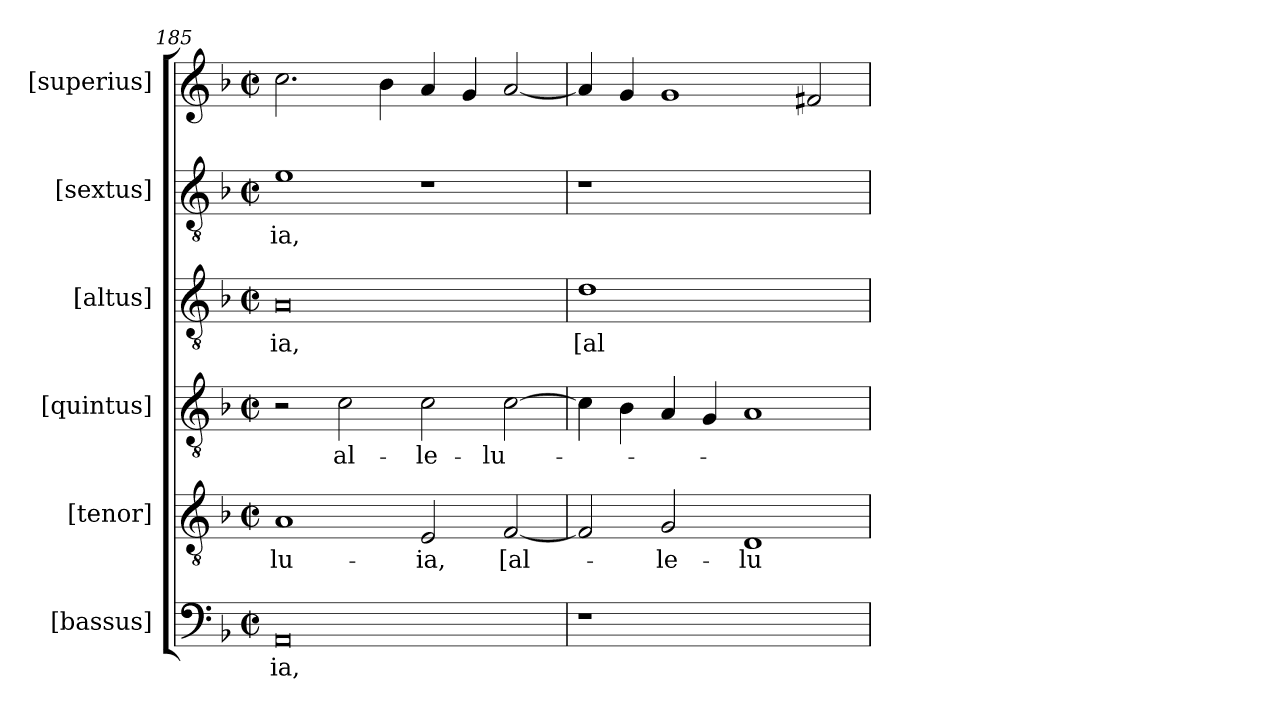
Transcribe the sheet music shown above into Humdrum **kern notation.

**kern	**text	**kern	**text	**kern	**text	**kern	**text	**kern	**text	**kern
*part6	*part6	*part5	*part5	*part4	*part4	*part3	*part3	*part2	*part2	*part1
*staff6	*staff6	*staff5	*staff5	*staff4	*staff4	*staff3	*staff3	*staff2	*staff2	*staff1
*I"[bassus]	*	*I"[tenor]	*	*I"[quintus]	*	*I"[altus]	*	*I"[sextus]	*	*I"[superius]
*I'[bassus]	*	*I'[tenor]	*	*I'[quintus]	*	*I'[altus]	*	*I'[sextus]	*	*I'[superius]
*clefF4	*	*clefGv2	*	*clefGv2	*	*clefGv2	*	*clefGv2	*	*clefG2
*k[b-]	*	*k[b-]	*	*k[b-]	*	*k[b-]	*	*k[b-]	*	*k[b-]
*F:	*	*F:	*	*F:	*	*F:	*	*F:	*	*F:
*M2/2	*	*M2/2	*	*M2/2	*	*M2/2	*	*M2/2	*	*M2/2
*met(c|)	*	*met(c|)	*	*met(c|)	*	*met(c|)	*	*met(c|)	*	*met(c|)
=185	=185	=185	=185	=185	=185	=185	=185	=185	=185	=185
!	!LO:LY:b:cj	!	!LO:LY:b:cj	!	!	!	!LO:LY:b:cj	!	!LO:LY:b:cj	!
0AA	-ia,	1A	-lu-	2r	.	0A	-ia,	1e	-ia,	2.cc\
!	!	!	!	!	!LO:LY:b:cj	!	!	!	!	!
.	.	.	.	2c\	al-	.	.	.	.	.
.	.	.	.	.	.	.	.	.	.	4b-\
!	!	!	!LO:LY:b:cj	!	!LO:LY:b:cj	!	!	!	!	!
.	.	2E/	-ia,	2c\	-le-	.	.	1r	.	4a/
.	.	.	.	.	.	.	.	.	.	4g/
!	!	!	!LO:LY:b:cj	!	!LO:LY:b:cj	!	!	!	!	!
.	.	[>2F/	[al-	[<2c\	-lu-	.	.	.	.	[>2a/
!!LO:LB:g=z
=186	=186	=186	=186	=186	=186	=186	=186	=186	=186	=186
!	!	!	!	!	!	!	!LO:LY:b:cj	!	!	!
1r	.	2F/]	.	4c\]	.	1d	[al-	1r	.	4a/]
.	.	.	.	4B-\	.	.	.	.	.	4g/
!	!	!	!LO:LY:b:cj	!	!	!	!	!	!	!
.	.	2G/	-le-	4A/	.	.	.	.	.	1g
.	.	.	.	4G/	.	.	.	.	.	.
!	!	!	!LO:LY:b:cj	!	!	!	!	!	!	!
1ryy	.	1D	-lu-	1A	.	1ryy	.	1ryy	.	.
.	.	.	.	.	.	.	.	.	.	2f#X/
=	=	=	=	=	=	=	=	=	=	=
*-	*-	*-	*-	*-	*-	*-	*-	*-	*-	*-
